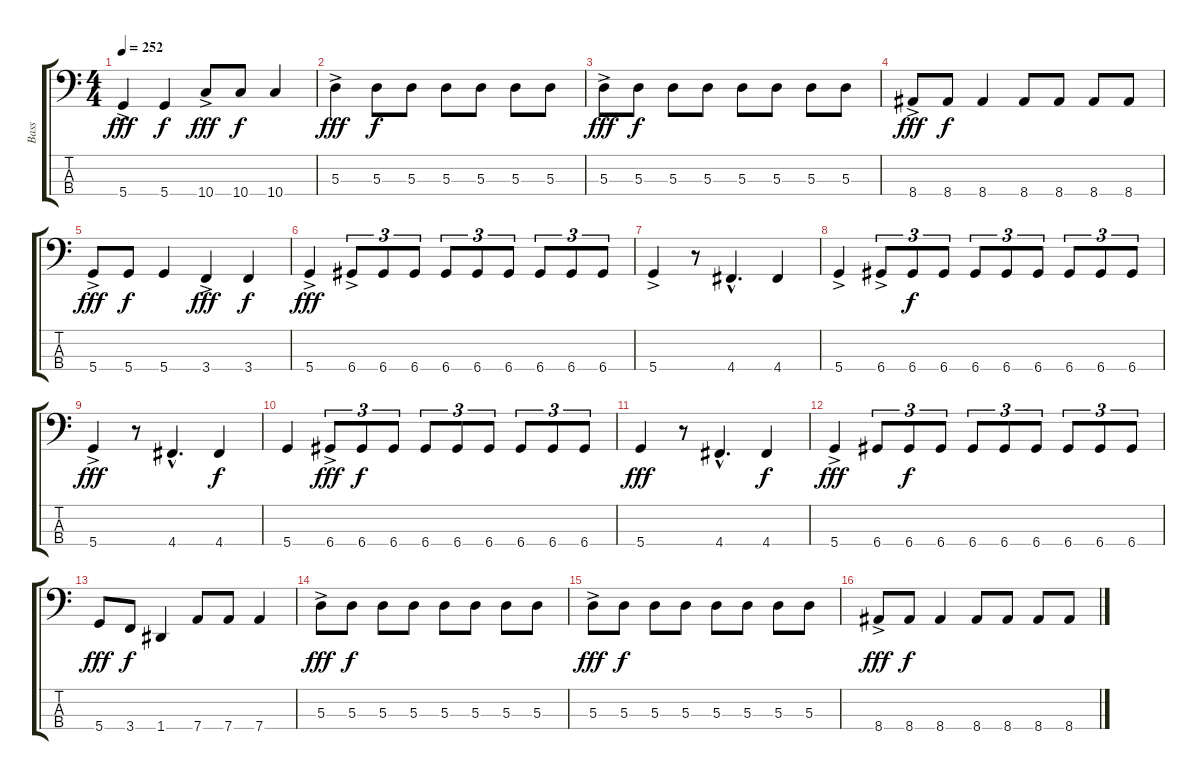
\track ("Bass" "Bass") {instrument electricbassfinger}
\staff {score tabs}
\tuning (G2 D2 A1 D1) {hide}
\ts (4 4)
\tempo 252
\clef f4
\ks c
5.4{ac}.4{dy fff} 5.4.4{dy f} 10.4{ac}.8{dy fff} 10.4.8{dy f} 10.4.4 |
5.3{ac}.4{dy fff} 5.3.8{dy f} 5.3.8 5.3.8 5.3.8 5.3.8 5.3.8 |
5.3{ac}.8{dy fff} 5.3.8{dy f} 5.3.8 5.3.8 5.3.8 5.3.8 5.3.8 5.3.8 |
8.4{ac}.8{dy fff} 8.4.8{dy f} 8.4.4 8.4.8 8.4.8 8.4.8 8.4.8 |
5.4{ac}.8{dy fff} 5.4.8{dy f} 5.4.4 3.4{ac}.4{dy fff} 3.4.4{dy f} |
5.4{ac}.4{dy fff} 6.4{ac}.8{tu (3 2)} 6.4.8{tu (3 2)} 6.4.8{tu (3 2)} 6.4.8{tu (3 2)} 6.4.8{tu (3 2)} 6.4.8{tu (3 2)} 6.4.8{tu (3 2)} 6.4.8{tu (3 2)} 6.4.8{tu (3 2)} |
5.4{ac}.4 r.8 4.4{hac}.4{d} 4.4.4 |
5.4{ac}.4 6.4{ac}.8{tu (3 2)} 6.4.8{tu (3 2) dy f} 6.4.8{tu (3 2)} 6.4.8{tu (3 2)} 6.4.8{tu (3 2)} 6.4.8{tu (3 2)} 6.4.8{tu (3 2)} 6.4.8{tu (3 2)} 6.4.8{tu (3 2)} |
5.4{ac}.4{dy fff} r.8 4.4{hac}.4{d} 4.4.4{dy f} |
5.4.4 6.4{ac}.8{tu (3 2) dy fff} 6.4.8{tu (3 2) dy f} 6.4.8{tu (3 2)} 6.4.8{tu (3 2)} 6.4.8{tu (3 2)} 6.4.8{tu (3 2)} 6.4.8{tu (3 2)} 6.4.8{tu (3 2)} 6.4.8{tu (3 2)} |
5.4.4{dy fff} r.8 4.4{hac}.4{d} 4.4.4{dy f} |
5.4{ac}.4{dy fff} 6.4.8{tu (3 2)} 6.4.8{tu (3 2) dy f} 6.4.8{tu (3 2)} 6.4.8{tu (3 2)} 6.4.8{tu (3 2)} 6.4.8{tu (3 2)} 6.4.8{tu (3 2)} 6.4.8{tu (3 2)} 6.4.8{tu (3 2)} |
5.4.8{dy fff} 3.4.8{dy f} 1.4.4 7.4.8 7.4.8 7.4.4 |
5.3{ac}.8{dy fff} 5.3.8{dy f} 5.3.8 5.3.8 5.3.8 5.3.8 5.3.8 5.3.8 |
5.3{ac}.8{dy fff} 5.3.8{dy f} 5.3.8 5.3.8 5.3.8 5.3.8 5.3.8 5.3.8 |
8.4{ac}.8{dy fff} 8.4.8{dy f} 8.4.4 8.4.8 8.4.8 8.4.8 8.4.8
